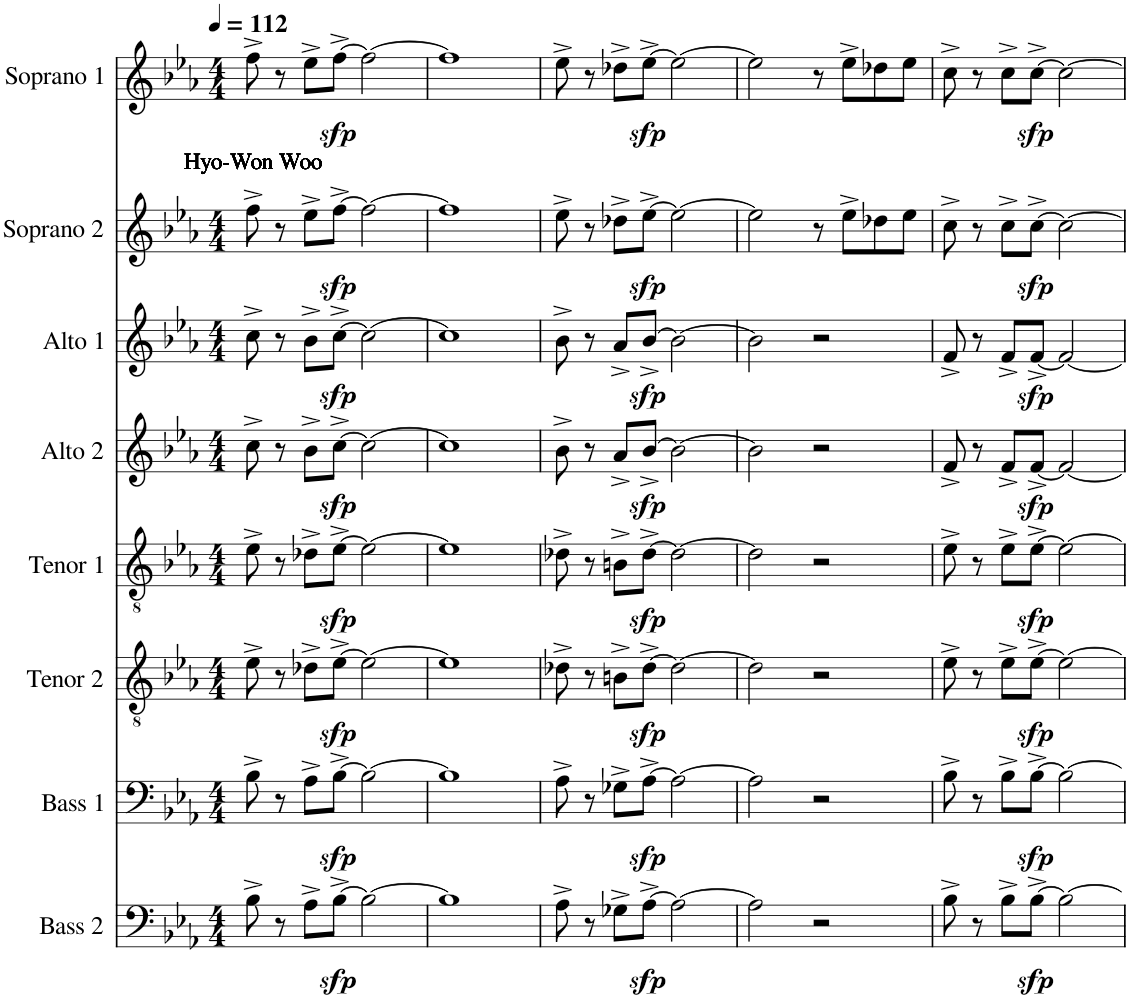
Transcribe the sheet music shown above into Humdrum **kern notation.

**kern	**dynam	**kern	**dynam	**kern	**dynam	**kern	**dynam	**kern	**dynam	**kern	**dynam	**kern	**dynam	**kern	**text	**dynam
*part8	*part8	*part7	*part7	*part6	*part6	*part5	*part5	*part4	*part4	*part3	*part3	*part2	*part2	*part1	*part1	*part1
*staff8	*staff8	*staff7	*staff7	*staff6	*staff6	*staff5	*staff5	*staff4	*staff4	*staff3	*staff3	*staff2	*staff2	*staff1	*staff1	*staff1
*I"Bass 2	*	*I"Bass 1	*	*I"Tenor 2	*	*I"Tenor 1	*	*I"Alto 2	*	*I"Alto 1	*	*I"Soprano 2	*	*I"Soprano 1	*	*
*I'B2	*	*I'B1	*	*I'T2	*	*I'T1	*	*I'A2	*	*I'A1	*	*I'S2	*	*I'S1	*	*
*clefF4	*	*clefF4	*	*clefGv2	*	*clefGv2	*	*clefG2	*	*clefG2	*	*clefG2	*	*clefG2	*	*
*k[b-e-a-]	*	*k[b-e-a-]	*	*k[b-e-a-]	*	*k[b-e-a-]	*	*k[b-e-a-]	*	*k[b-e-a-]	*	*k[b-e-a-]	*	*k[b-e-a-]	*	*
*M4/4	*	*M4/4	*	*M4/4	*	*M4/4	*	*M4/4	*	*M4/4	*	*M4/4	*	*M4/4	*	*
*MM112	*	*MM112	*	*MM112	*	*MM112	*	*MM112	*	*MM112	*	*MM112	*	*MM112	*	*
=1	=1	=1	=1	=1	=1	=1	=1	=1	=1	=1	=1	=1	=1	=1	=1	=1
!	!	!	!	!	!	!	!	!	!	!	!	!	!	!	!LO:LY:b	!
8B-^\	.	8B-^\	.	8e-^\	.	8e-^\	.	8cc^\	.	8cc^\	.	8ff^\	.	8ff^\	Hyo-Won Woo	.
8r	.	8r	.	8r	.	8r	.	8r	.	8r	.	8r	.	8r	.	.
8A-^\L	.	8A-^\L	.	8d-X^\L	.	8d-X^\L	.	8b-^\L	.	8b-^\L	.	8ee-^\L	.	8ee-^\L	.	.
!	!LO:DY:b	!	!LO:DY:b	!	!LO:DY:b	!	!LO:DY:b	!	!LO:DY:b	!	!LO:DY:b	!	!LO:DY:b	!	!	!LO:DY:b
[8B-^\J	sfp	[8B-^\J	sfp	[8e-^\J	sfp	[8e-^\J	sfp	[8cc^\J	sfp	[8cc^\J	sfp	[8ff^\J	sfp	[8ff^\J	.	sfp
2B-\_	.	2B-\_	.	2e-\_	.	2e-\_	.	2cc\_	.	2cc\_	.	2ff\_	.	2ff\_	.	.
=2	=2	=2	=2	=2	=2	=2	=2	=2	=2	=2	=2	=2	=2	=2	=2	=2
1B-]	.	1B-]	.	1e-]	.	1e-]	.	1cc]	.	1cc]	.	1ff]	.	1ff]	.	.
=3	=3	=3	=3	=3	=3	=3	=3	=3	=3	=3	=3	=3	=3	=3	=3	=3
8A-^\	.	8A-^\	.	8d-X^\	.	8d-X^\	.	8b-^\	.	8b-^\	.	8ee-^\	.	8ee-^\	.	.
8r	.	8r	.	8r	.	8r	.	8r	.	8r	.	8r	.	8r	.	.
8G-X^\L	.	8G-X^\L	.	8Bn^\L	.	8Bn^\L	.	8a-^/L	.	8a-^/L	.	8dd-X^\L	.	8dd-X^\L	.	.
!	!LO:DY:b	!	!LO:DY:b	!	!LO:DY:b	!	!LO:DY:b	!	!LO:DY:b	!	!LO:DY:b	!	!LO:DY:b	!	!	!LO:DY:b
[8A-^\J	sfp	[8A-^\J	sfp	[8d-^\J	sfp	[8d-^\J	sfp	[8b-^/J	sfp	[8b-^/J	sfp	[8ee-^\J	sfp	[8ee-^\J	.	sfp
2A-\_	.	2A-\_	.	2d-\_	.	2d-\_	.	2b-\_	.	2b-\_	.	2ee-\_	.	2ee-\_	.	.
=4	=4	=4	=4	=4	=4	=4	=4	=4	=4	=4	=4	=4	=4	=4	=4	=4
2A-\]	.	2A-\]	.	2d-\]	.	2d-\]	.	2b-\]	.	2b-\]	.	2ee-\]	.	2ee-\]	.	.
2r	.	2r	.	2r	.	2r	.	2r	.	2r	.	8r	.	8r	.	.
.	.	.	.	.	.	.	.	.	.	.	.	8ee-^\L	.	8ee-^\L	.	.
.	.	.	.	.	.	.	.	.	.	.	.	8dd-X\	.	8dd-X\	.	.
.	.	.	.	.	.	.	.	.	.	.	.	8ee-\J	.	8ee-\J	.	.
=5	=5	=5	=5	=5	=5	=5	=5	=5	=5	=5	=5	=5	=5	=5	=5	=5
8B-^\	.	8B-^\	.	8e-^\	.	8e-^\	.	8f^/	.	8f^/	.	8cc^\	.	8cc^\	.	.
8r	.	8r	.	8r	.	8r	.	8r	.	8r	.	8r	.	8r	.	.
8B-^\L	.	8B-^\L	.	8e-^\L	.	8e-^\L	.	8f^/L	.	8f^/L	.	8cc^\L	.	8cc^\L	.	.
!	!LO:DY:b	!	!LO:DY:b	!	!LO:DY:b	!	!LO:DY:b	!	!LO:DY:b	!	!LO:DY:b	!	!LO:DY:b	!	!	!LO:DY:b
[8B-^\J	sfp	[8B-^\J	sfp	[8e-^\J	sfp	[8e-^\J	sfp	[8f^/J	sfp	[8f^/J	sfp	[8cc^\J	sfp	[8cc^\J	.	sfp
2B-\_	.	2B-\_	.	2e-\_	.	2e-\_	.	2f/_	.	2f/_	.	2cc\_	.	2cc\_	.	.
=	=	=	=	=	=	=	=	=	=	=	=	=	=	=	=	=
*-	*-	*-	*-	*-	*-	*-	*-	*-	*-	*-	*-	*-	*-	*-	*-	*-
